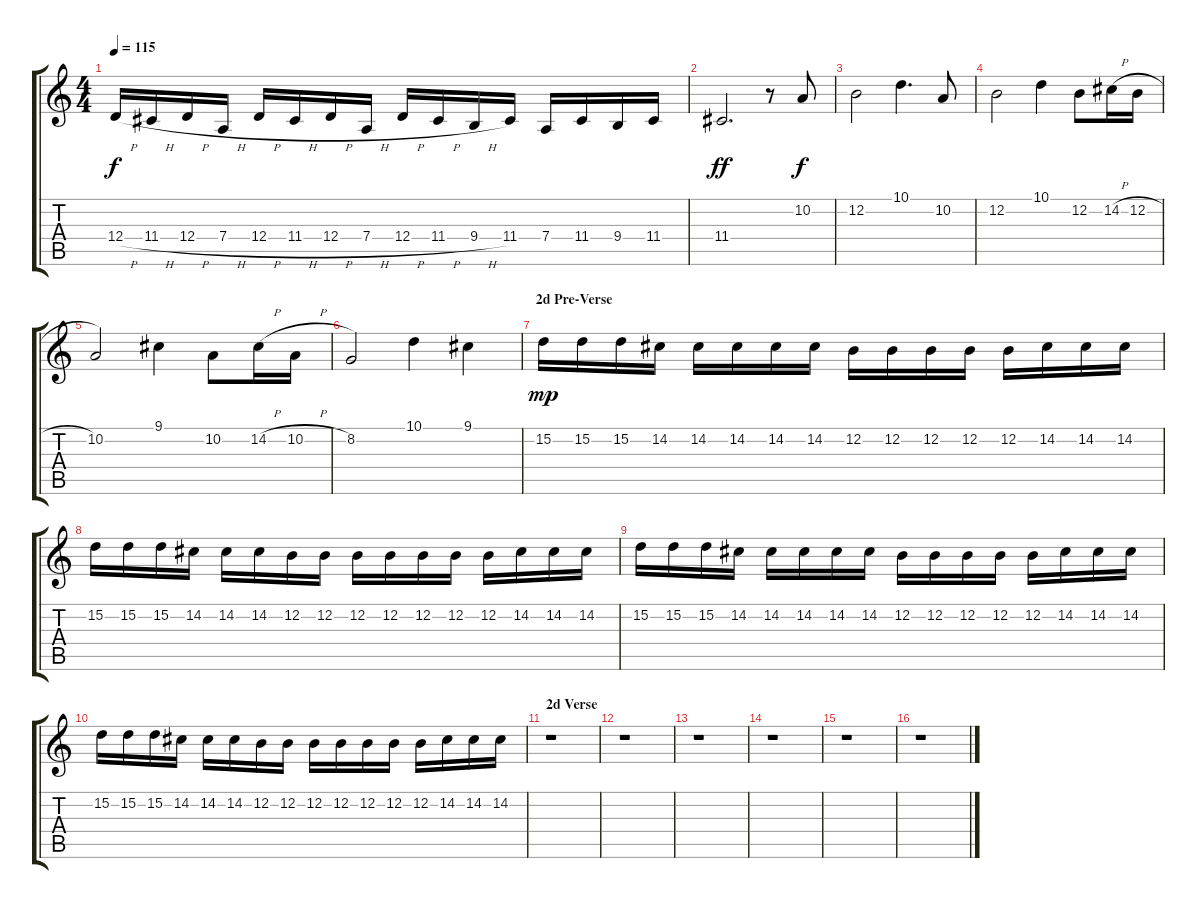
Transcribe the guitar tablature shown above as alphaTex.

\track "" {instrument fiddle}
\staff {score tabs}
\tuning (E4 B3 G3 D3 A2 E2) {hide}
\ts (4 4)
\tempo 115
\clef g2
\ks c
12.4{h}.16{dy f} 11.4{h}.16 12.4{h}.16 7.4{h}.16 12.4{h}.16 11.4{h}.16 12.4{h}.16 7.4{h}.16 12.4{h}.16 11.4{h}.16 9.4{h}.16 11.4.16 7.4.16 11.4.16 9.4.16 11.4.16 |
11.4.2{d dy ff} r.8 10.2.8{dy f} |
12.2.2 10.1.4{d} 10.2.8 |
12.2.2 10.1.4 12.2.8 14.2{h}.16 12.2{h}.16 |
10.2.2 9.1.4 10.2.8 14.2{h}.16 10.2{h}.16 |
8.2.2 10.1.4 9.1.4 |
\section ("" "2d Pre-Verse")
15.2.16{dy mp} 15.2.16 15.2.16 14.2.16 14.2.16 14.2.16 14.2.16 14.2.16 12.2.16 12.2.16 12.2.16 12.2.16 12.2.16 14.2.16 14.2.16 14.2.16 |
15.2.16 15.2.16 15.2.16 14.2.16 14.2.16 14.2.16 12.2.16 12.2.16 12.2.16 12.2.16 12.2.16 12.2.16 12.2.16 14.2.16 14.2.16 14.2.16 |
15.2.16 15.2.16 15.2.16 14.2.16 14.2.16 14.2.16 14.2.16 14.2.16 12.2.16 12.2.16 12.2.16 12.2.16 12.2.16 14.2.16 14.2.16 14.2.16 |
15.2.16 15.2.16 15.2.16 14.2.16 14.2.16 14.2.16 12.2.16 12.2.16 12.2.16 12.2.16 12.2.16 12.2.16 12.2.16 14.2.16 14.2.16 14.2.16 |
\section ("" "2d Verse")
r.1 |
r.1 |
r.1 |
r.1 |
r.1 |
r.1
